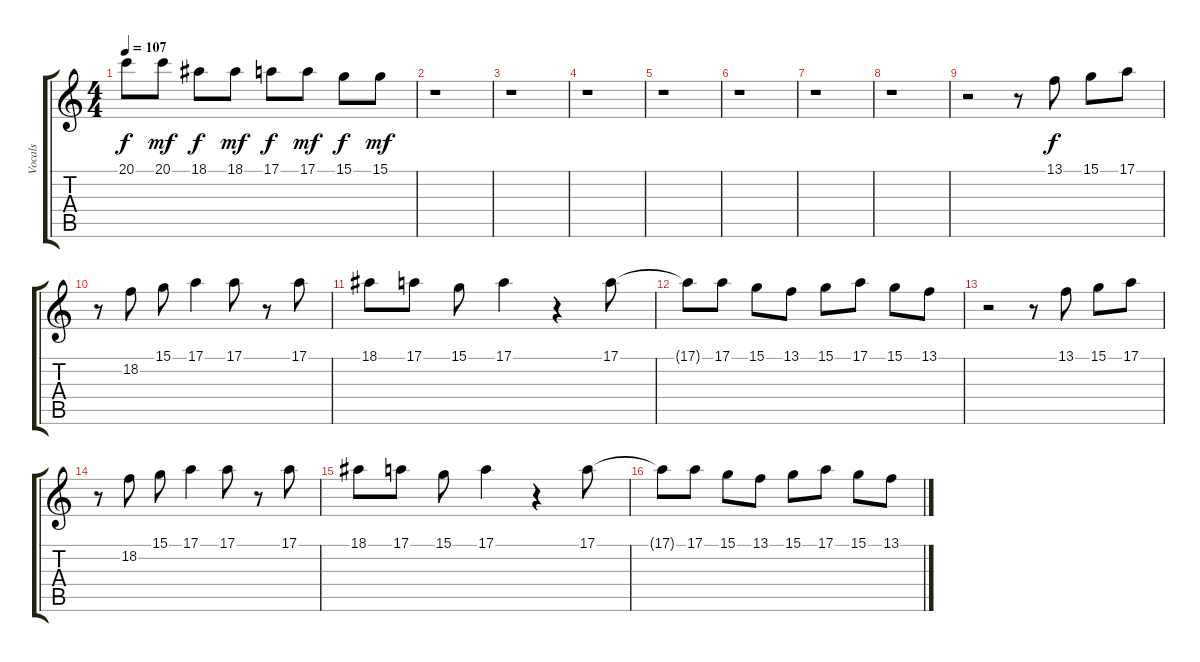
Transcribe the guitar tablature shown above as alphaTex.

\track ("Vocals" "Vocals") {instrument steeldrums}
\staff {score tabs}
\tuning (E4 B3 G3 D3 A2 E2) {hide}
\ts (4 4)
\tempo 107
\clef g2
\ks c
20.1.8{dy f} 20.1.8{dy mf} 18.1.8{dy f} 18.1.8{dy mf} 17.1.8{dy f} 17.1.8{dy mf} 15.1.8{dy f} 15.1.8{dy mf} |
r.1 |
r.1 |
r.1 |
r.1 |
r.1 |
r.1 |
r.1 |
r.2 r.8 13.1.8{dy f} 15.1.8 17.1.8 |
r.8 18.2.8 15.1.8 17.1.4 17.1.8 r.8 17.1.8 |
18.1.8 17.1.8 15.1.8 17.1.4 r.4 17.1.8 |
17.1{t}.8 17.1.8 15.1.8 13.1.8 15.1.8 17.1.8 15.1.8 13.1.8 |
r.2 r.8 13.1.8 15.1.8 17.1.8 |
r.8 18.2.8 15.1.8 17.1.4 17.1.8 r.8 17.1.8 |
18.1.8 17.1.8 15.1.8 17.1.4 r.4 17.1.8 |
17.1{t}.8 17.1.8 15.1.8 13.1.8 15.1.8 17.1.8 15.1.8 13.1.8
